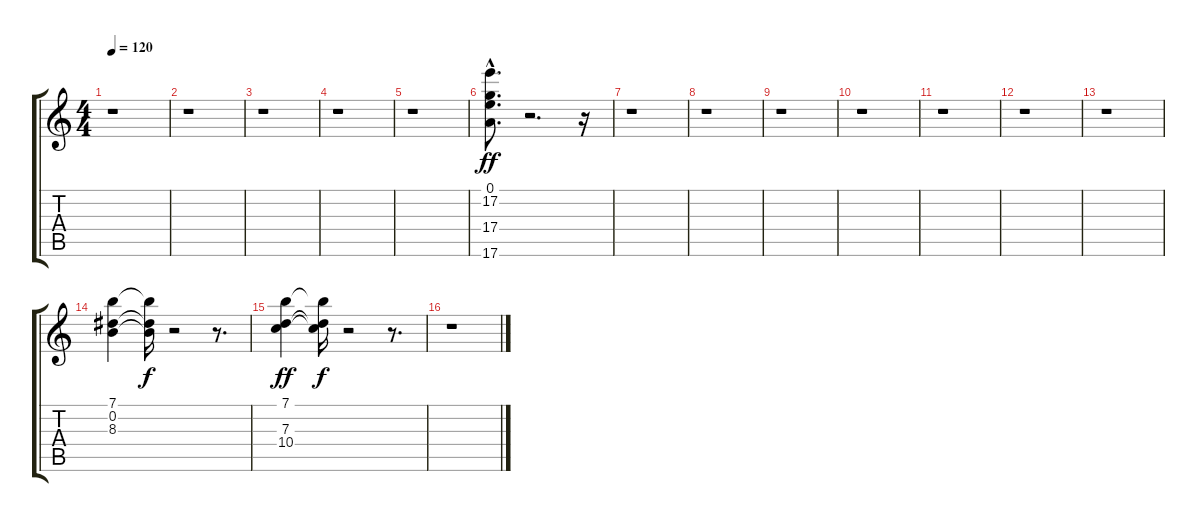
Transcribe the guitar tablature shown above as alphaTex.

\track "" {instrument acousticguitarnylon}
\staff {score tabs}
\tuning (E4 B3 G3 D3 A2 E2) {hide}
\ts (4 4)
\tempo 120
\clef g2
\ks c
r.1{dy ff} |
r.1 |
r.1 |
r.1 |
r.1 |
(0.1{hac} 17.2{hac} 17.4{hac} 17.6{hac}).8{d} r.2{d} r.16 |
r.1 |
r.1 |
r.1 |
r.1 |
r.1 |
r.1 |
r.1 |
(7.1 0.2 8.3).4 (7.1{t} 0.2{t} 8.3{t}).16{dy f} r.2 r.8{d} |
(7.1 7.3 10.4).4{dy ff} (7.1{t} 7.3{t} 10.4{t}).16{dy f} r.2 r.8{d} |
r.1
